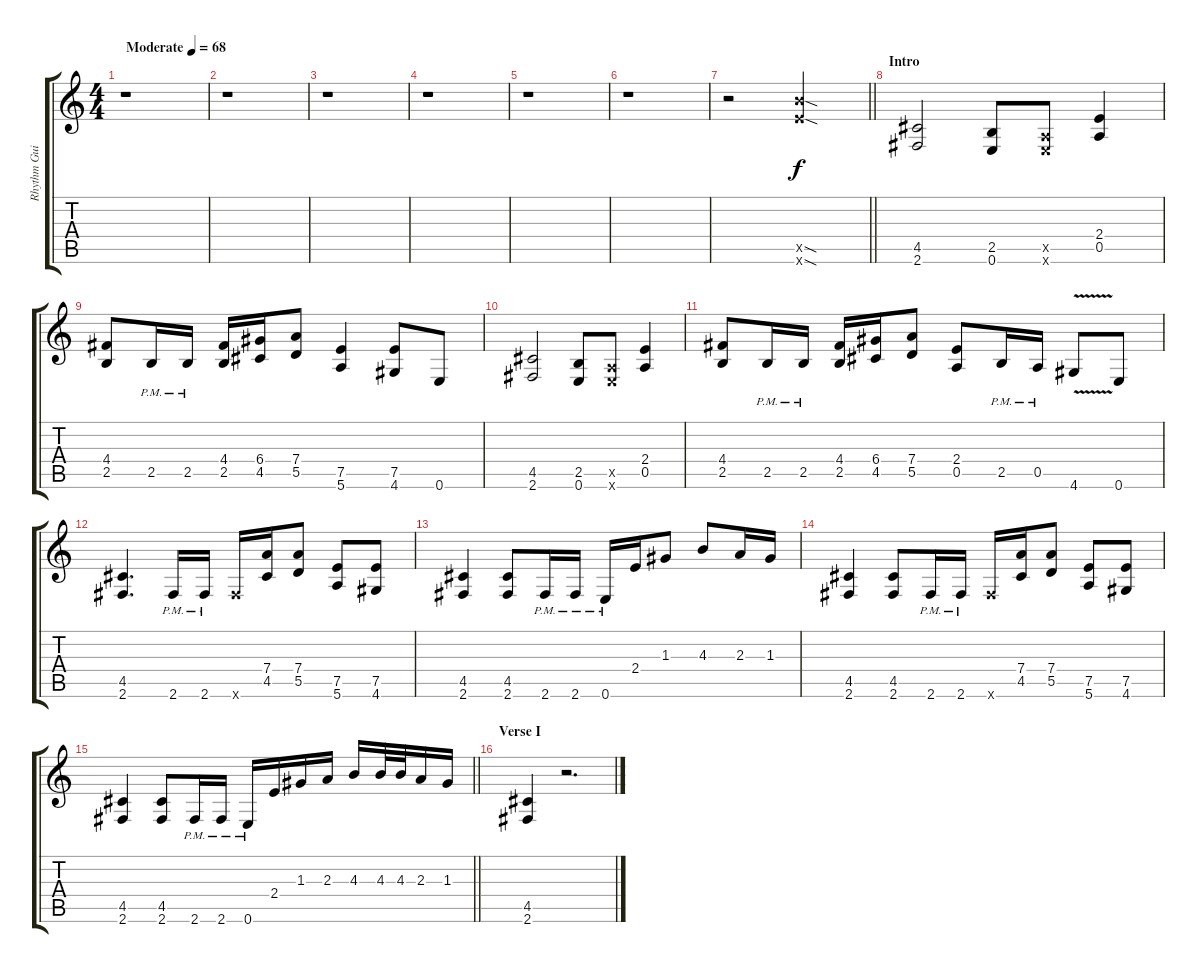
\track ("Rhythm Guitar II" "Rhythm Gui") {instrument overdrivenguitar}
\staff {score tabs}
\tuning (E4 B3 G3 D3 A2 E2) {hide}
\ts (4 4)
\tempo (68 "Moderate")
\clef g2
\ks c
r.1{dy f instrument overdrivenguitar} |
r.1 |
r.1 |
r.1 |
r.1 |
r.1 |
\barLineRight lightlight
r.2 (14.5{sod x} 12.6{sod x}).2 |
\section ("" "Intro")
(4.5 2.6).2 (2.5 0.6).8 (0.5{x} 0.6{x}).8 (2.4 0.5).4 |
(4.4 2.5).8 2.5{pm}.16 2.5{pm}.16 (4.4 2.5).16 (6.4 4.5).16 (7.4 5.5).8 (7.5 5.6).4 (7.5 4.6).8 0.6.8 |
(4.5 2.6).2 (2.5 0.6).8 (0.5{x} 0.6{x}).8 (2.4 0.5).4 |
(4.4 2.5).8 2.5{pm}.16 2.5{pm}.16 (4.4 2.5).16 (6.4 4.5).16 (7.4 5.5).8 (2.4 0.5).8 2.5{pm}.16 0.5{pm}.16 4.6{v}.8 0.6.8 |
(4.5 2.6).4{d} 2.6{pm}.16 2.6{pm}.16 2.6{x}.16 (7.4 4.5).16 (7.4 5.5).8 (7.5 5.6).8 (7.5 4.6).8 |
(4.5 2.6).4 (4.5 2.6).8 2.6{pm}.16 2.6{pm}.16 0.6{pm}.16 2.4.16 1.3.8 4.3.8 2.3.16 1.3.16 |
(4.5 2.6).4 (4.5 2.6).8 2.6{pm}.16 2.6{pm}.16 2.6{x}.16 (7.4 4.5).16 (7.4 5.5).8 (7.5 5.6).8 (7.5 4.6).8 |
\barLineRight lightlight
(4.5 2.6).4 (4.5 2.6).8 2.6{pm}.16 2.6{pm}.16 0.6{pm}.16 2.4.16 1.3.16 2.3.16 4.3.16 4.3.32 4.3.32 2.3.16 1.3.16 |
\section ("" "Verse I")
(4.5 2.6).4 r.2{d}
